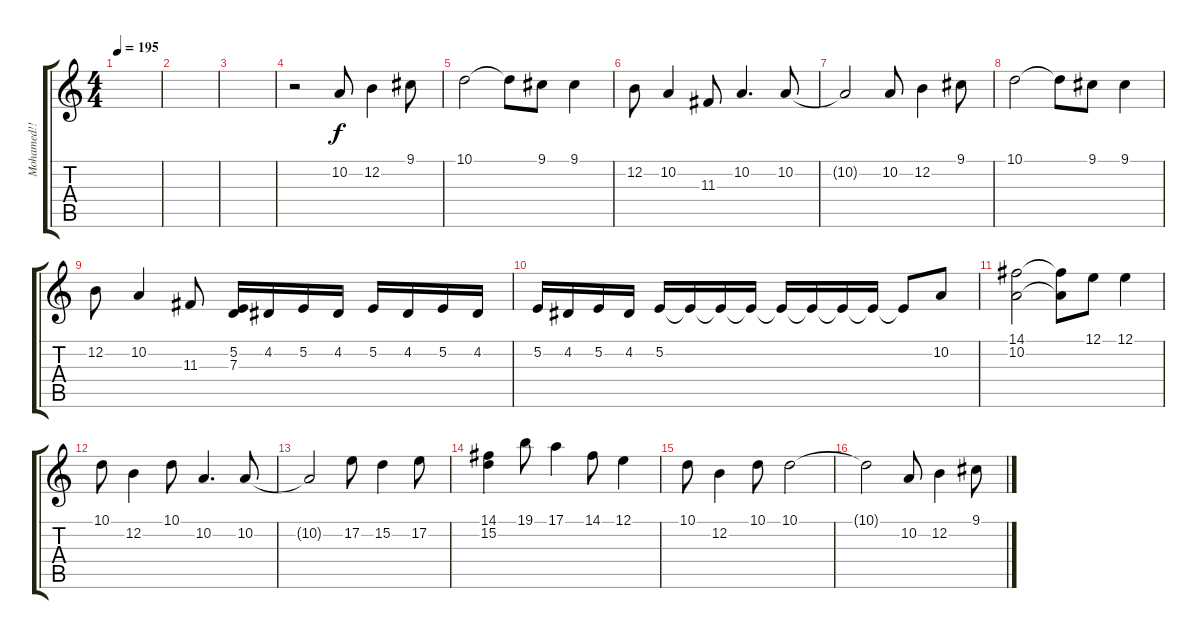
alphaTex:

\track ("Mohamed!!" "Mohamed!!") {instrument violin}
\staff {score tabs}
\tuning (E4 B3 G3 D3 A2 E2) {hide}
\ts (4 4)
\tempo 195
\clef g2
\ks c
|
|
|
r.2 10.2.8 12.2.4 9.1.8 |
10.1.2 10.1{t}.8 9.1.8 9.1.4 |
12.2.8 10.2.4 11.3.8 10.2.4{d} 10.2.8 |
10.2{t}.2 10.2.8 12.2.4 9.1.8 |
10.1.2 10.1{t}.8 9.1.8 9.1.4 |
12.2.8 10.2.4 11.3.8 (5.2 7.3).16 4.2.16 5.2.16 4.2.16 5.2.16 4.2.16 5.2.16 4.2.16 |
5.2.16 4.2.16 5.2.16 4.2.16 5.2.16 5.2{t}.16 5.2{t}.16 5.2{t}.16 5.2{t}.16 5.2{t}.16 5.2{t}.16 5.2{t}.16 5.2{t}.8 10.2.8 |
(14.1 10.2).2 (14.1{t} 10.2{t}).8 12.1.8 12.1.4 |
10.1.8 12.2.4 10.1.8 10.2.4{d} 10.2.8 |
10.2{t}.2 17.2.8 15.2.4 17.2.8 |
(14.1 15.2).4 19.1.8 17.1.4 14.1.8 12.1.4 |
10.1.8 12.2.4 10.1.8 10.1.2 |
10.1{t}.2 10.2.8 12.2.4 9.1.8
